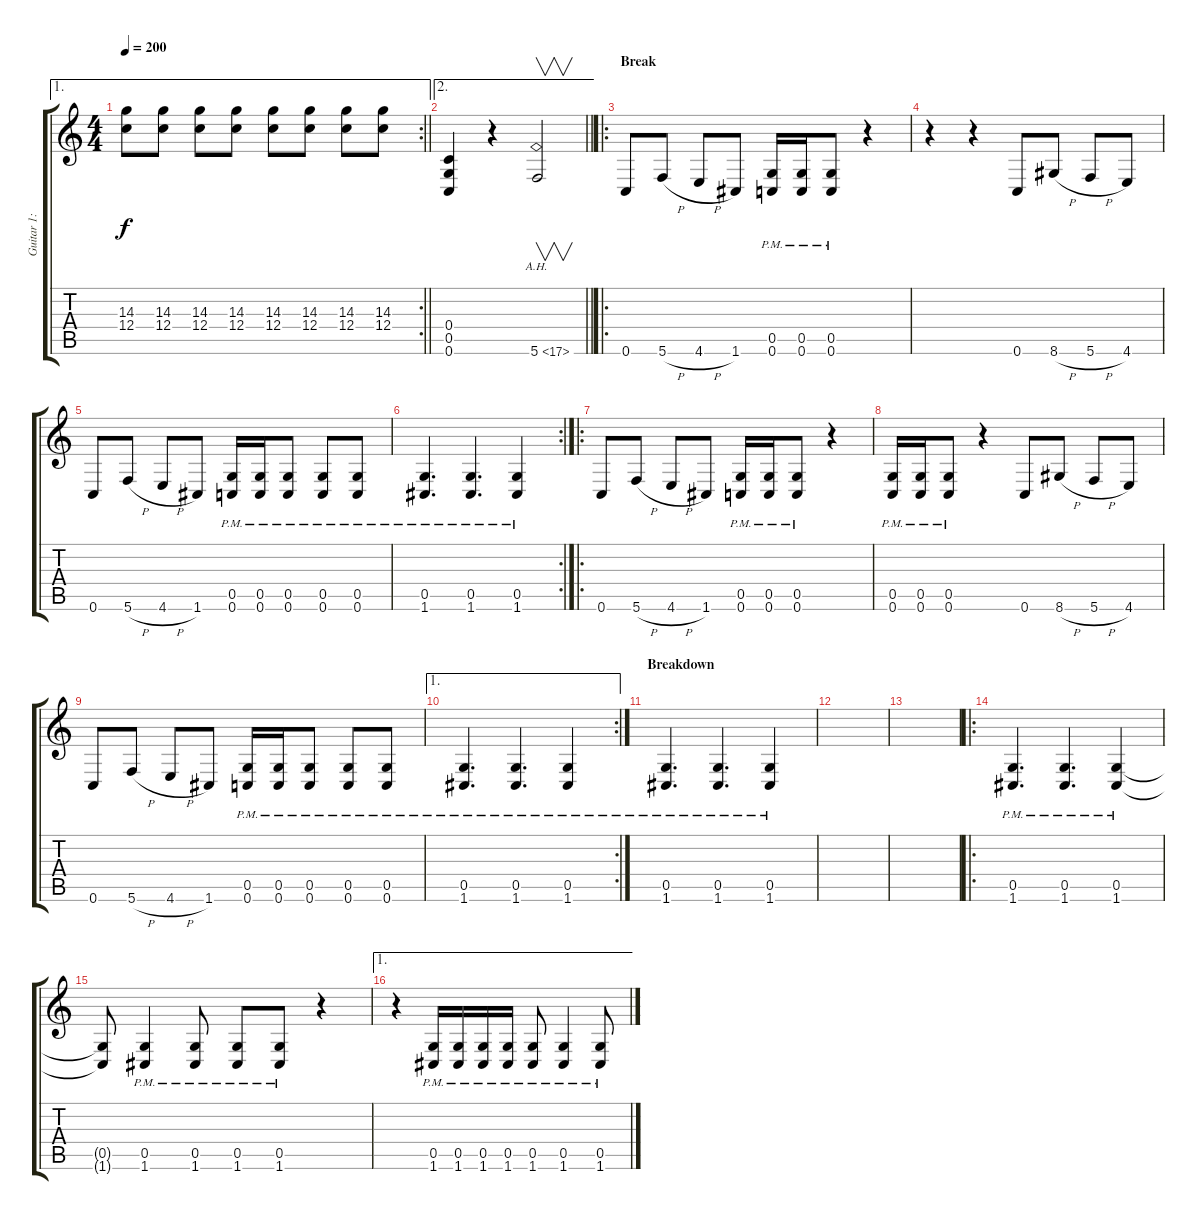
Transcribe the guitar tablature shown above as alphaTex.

\track ("Guitar 1: Simon" "Guitar 1: ") {instrument overdrivenguitar}
\staff {score tabs}
\tuning (D4 A3 F3 C3 G2 C2) {hide}
\ae 1
\rc 2
\ts (4 4)
\tempo 200
\clef g2
\barLineRight lightlight
\ks c
(14.3 12.4).8{dy f} (14.3 12.4).8 (14.3 12.4).8 (14.3 12.4).8 (14.3 12.4).8 (14.3 12.4).8 (14.3 12.4).8 (14.3 12.4).8 |
\ae 2
\barLineRight lightlight
(0.4 0.5 0.6).4 r.4 5.6{ah 12}.2{v instrument guitarharmonics} |
\ro
\section ("" "Break")
0.6.8{instrument overdrivenguitar} 5.6{h}.8 4.6{h}.8 1.6.8 (0.5{pm} 0.6).16 (0.5{pm} 0.6).16 (0.5{pm} 0.6).8 r.4 |
r.4 r.4 0.6.8 8.6{h}.8 5.6{h}.8 4.6.8 |
0.6.8 5.6{h}.8 4.6{h}.8 1.6.8 (0.5{pm} 0.6).16 (0.5{pm} 0.6).16 (0.5{pm} 0.6).8 (0.5{pm} 0.6).8 (0.5{pm} 0.6).8 |
\rc 2
(0.5{pm} 1.6).4{d} (0.5{pm} 1.6).4{d} (0.5{pm} 1.6).4 |
\ro
0.6.8 5.6{h}.8 4.6{h}.8 1.6.8 (0.5{pm} 0.6).16 (0.5{pm} 0.6).16 (0.5{pm} 0.6).8 r.4 |
(0.5{pm} 0.6).16 (0.5{pm} 0.6).16 (0.5{pm} 0.6).8 r.4 0.6.8 8.6{h}.8 5.6{h}.8 4.6.8 |
0.6.8 5.6{h}.8 4.6{h}.8 1.6.8 (0.5{pm} 0.6).16 (0.5{pm} 0.6).16 (0.5{pm} 0.6).8 (0.5{pm} 0.6).8 (0.5{pm} 0.6).8 |
\ae 1
\rc 2
(0.5{pm} 1.6).4{d} (0.5{pm} 1.6).4{d} (0.5{pm} 1.6).4 |
\section ("" "Breakdown")
(0.5{pm} 1.6).4{d} (0.5{pm} 1.6).4{d} (0.5{pm} 1.6).4 |
|
|
\ro
(0.5{pm} 1.6).4{d} (0.5{pm} 1.6).4{d} (0.5{pm} 1.6).4 |
(0.5{t} 1.6{t}).8 (0.5{pm} 1.6).4 (0.5{pm} 1.6).8 (0.5{pm} 1.6).8 (0.5{pm} 1.6).8 r.4 |
\ae 1
r.4 (0.5{pm} 1.6).16 (0.5{pm} 1.6).16 (0.5{pm} 1.6).16 (0.5{pm} 1.6).16 (0.5{pm} 1.6).8 (0.5{pm} 1.6).4 (0.5{pm} 1.6).8
